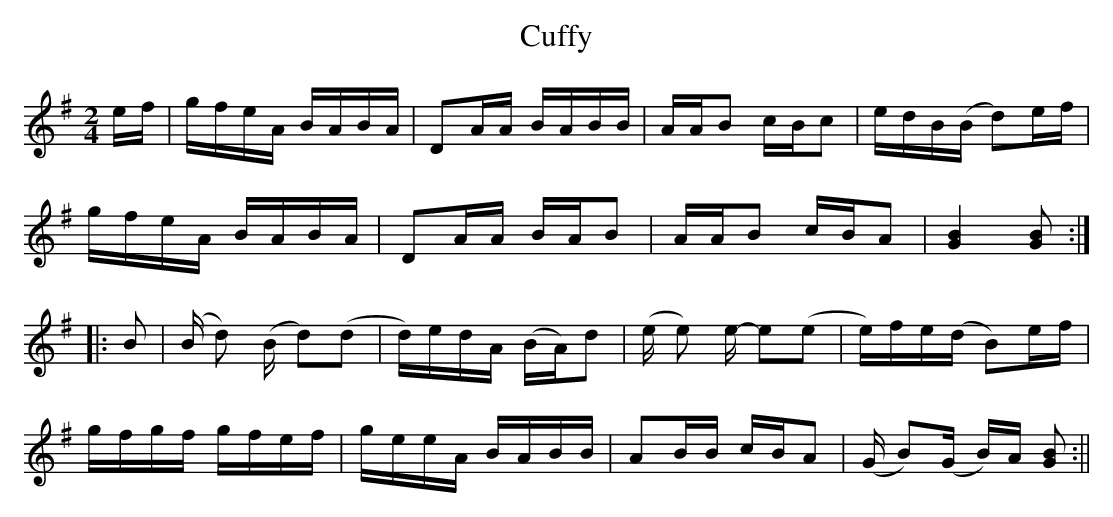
X:1
T:Cuffy
L:1/8
M:2/4
K:G
e/f/|g/f/e/A/ B/A/B/A/|DA/A/ B/A/B/B/|A/A/B c/B/c|e/d/B/(B/ d)e/f/|
g/f/e/A/ B/A/B/A/|DA/A/ B/A/B|A/A/B c/B/A|[G2B2] [GB]:|
|:B|(B/ d) (B/ d)(d|d/)e/d/A/ (B/A/)d|(e/ e) e/- e(e|e/)f/e/(d/ B)e/f/|
g/f/g/f/ g/f/e/f/|g/e/e/A/ B/A/B/B/|AB/B/ c/B/A|(G/ B)(G/ B/)A/ [GB]:||
